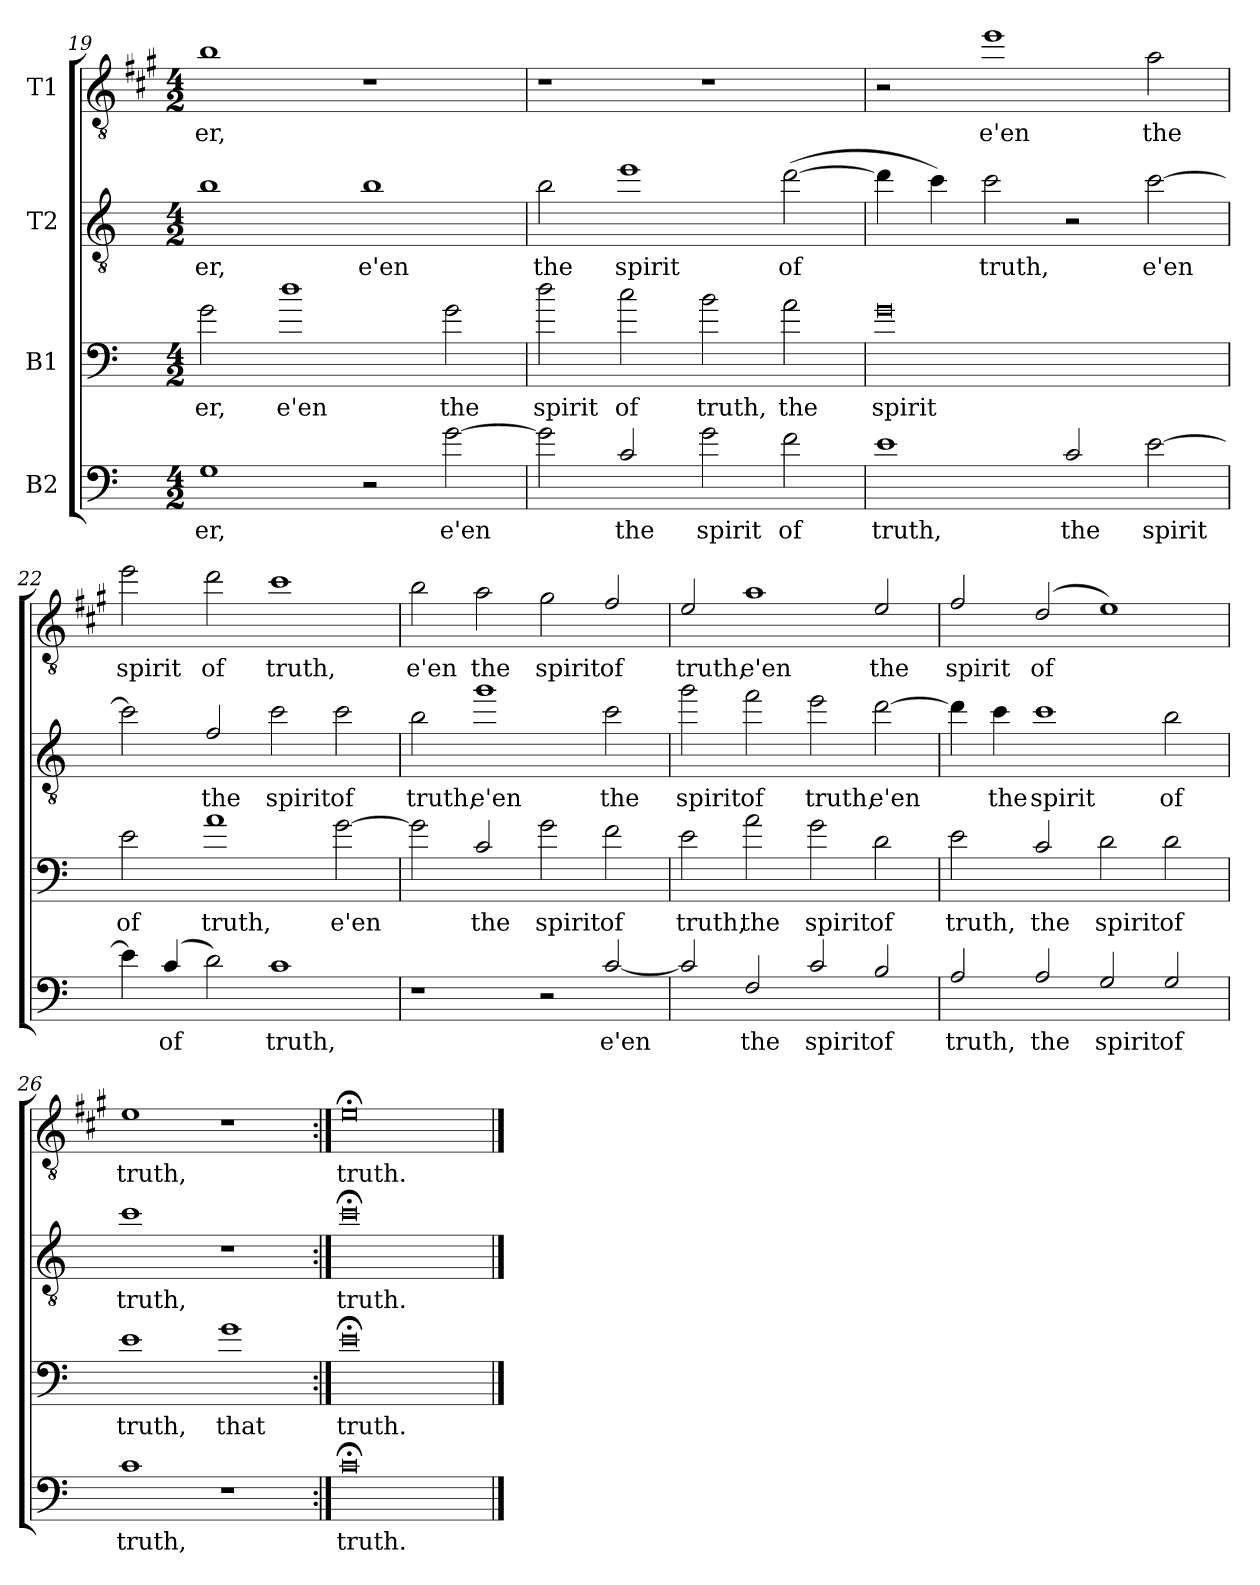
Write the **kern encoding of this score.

**kern	**text	**kern	**text	**kern	**text	**kern	**text
*part4	*part4	*part3	*part3	*part2	*part2	*part1	*part1
*staff4	*staff4	*staff3	*staff3	*staff2	*staff2	*staff1	*staff1
*I"B2	*	*I"B1	*	*I"T2	*	*I"T1	*
!!LO:LB:g=z
*clefF4	*	*clefF4	*	*clefGv2	*	*clefGv2	*
*ITrd12c21	*	*ITrd8c14	*	*ITrd8c14	*	*ITrd5c9	*
*k[]	*	*k[]	*	*k[]	*	*k[]	*
*M4/2	*	*M4/2	*	*M4/2	*	*M4/2	*
=19	=19	=19	=19	=19	=19	=19	=19
!	!LO:LY:b	!	!LO:LY:b	!	!LO:LY:b	!	!LO:LY:b
1GG	­er,	2G\	­er,	1B	­er,	1d	-er,
!	!	!	!LO:LY:b	!	!	!	!
.	.	1d	e'en	.	.	.	.
!	!	!	!	!	!LO:LY:b	!	!
2r	.	.	.	1B	e'en	1r	.
!	!LO:LY:b	!	!LO:LY:b	!	!	!	!
[2G\	e'en	2G\	the	.	.	.	.
=20	=20	=20	=20	=20	=20	=20	=20
!	!	!	!LO:LY:b	!	!LO:LY:b	!	!
2G\]	.	2d\	spirit	2B\	the	1r	.
!	!LO:LY:b	!	!LO:LY:b	!	!LO:LY:b	!	!
2C/	the	2c\	of	1e	spirit	.	.
!	!LO:LY:b	!	!LO:LY:b	!	!	!	!
2G\	spirit	2B\	truth,	.	.	1r	.
!	!LO:LY:b	!	!LO:LY:b	!	!LO:LY:b	!	!
2F\	of	2A\	the	(>[2d\	of	.	.
=21	=21	=21	=21	=21	=21	=21	=21
!	!LO:LY:b	!	!LO:LY:b	!	!	!	!
1E	truth,	0G	spirit	4d\]	.	2r	.
.	.	.	.	4c\)	.	.	.
!	!	!	!	!	!LO:LY:b	!	!LO:LY:b
.	.	.	.	2c\	truth,	1g	e'en
!	!LO:LY:b	!	!	!	!	!	!
2C/	the	.	.	2r	.	.	.
!	!LO:LY:b	!	!	!	!LO:LY:b	!	!LO:LY:b
[2E\	spirit	.	.	[2c\	e'en	2c\	the
=22	=22	=22	=22	=22	=22	=22	=22
!	!	!	!LO:LY:b	!	!	!	!LO:LY:b
4E\]	.	2E\	of	2c\]	.	2g\	spirit
!	!LO:LY:b	!	!	!	!	!	!
(>4C/	of	.	.	.	.	.	.
!	!	!	!LO:LY:b	!	!LO:LY:b	!	!LO:LY:b
2D\)	.	1A	truth,	2F/	the	2f\	of
!	!LO:LY:b	!	!	!	!LO:LY:b	!	!LO:LY:b
1C	truth,	.	.	2c\	spirit	1e	truth,
!	!	!	!LO:LY:b	!	!LO:LY:b	!	!
.	.	[2G\	e'en	2c\	of	.	.
!!LO:LB:g=z
=23	=23	=23	=23	=23	=23	=23	=23
!	!	!	!	!	!LO:LY:b	!	!LO:LY:b
1r	.	2G\]	.	2B\	truth,	2d\	e'en
!	!	!	!LO:LY:b	!	!LO:LY:b	!	!LO:LY:b
.	.	2C/	the	1g	e'en	2c\	the
!	!	!	!LO:LY:b	!	!	!	!LO:LY:b
2r	.	2G\	spirit	.	.	2B\	spirit
!	!LO:LY:b	!	!LO:LY:b	!	!LO:LY:b	!	!LO:LY:b
[2C/	e'en	2F\	of	2c\	the	2A/	of
=24	=24	=24	=24	=24	=24	=24	=24
!	!	!	!LO:LY:b	!	!LO:LY:b	!	!LO:LY:b
2C/]	.	2E\	truth,	2g\	spirit	2G/	truth,
!	!LO:LY:b	!	!LO:LY:b	!	!LO:LY:b	!	!LO:LY:b
2FF/	the	2A\	the	2f\	of	1c	e'en
!	!LO:LY:b	!	!LO:LY:b	!	!LO:LY:b	!	!
2C/	spirit	2G\	spirit	2e\	truth,	.	.
!	!LO:LY:b	!	!LO:LY:b	!	!LO:LY:b	!	!LO:LY:b
2BB/	of	2D\	of	[2d\	e'en	2G/	the
=25	=25	=25	=25	=25	=25	=25	=25
!	!LO:LY:b	!	!LO:LY:b	!	!	!	!LO:LY:b
2AA/	truth,	2E\	truth,	4d\]	.	2A/	spirit
!	!	!	!	!	!LO:LY:b	!	!
.	.	.	.	4c\	the	.	.
!	!LO:LY:b	!	!LO:LY:b	!	!LO:LY:b	!	!LO:LY:b
2AA/	the	2C/	the	1c	spirit	(<2F/	of
!	!LO:LY:b	!	!LO:LY:b	!	!	!	!
2GG/	spirit	2D\	spirit	.	.	1G)	.
!	!LO:LY:b	!	!LO:LY:b	!	!LO:LY:b	!	!
2GG/	of	2D\	of	2B\	of	.	.
=26	=26	=26	=26	=26	=26	=26	=26
!	!LO:LY:b	!	!LO:LY:b	!	!LO:LY:b	!	!LO:LY:b
1C	truth,	1E	truth,	1c	truth,	1G	truth,
!	!	!	!LO:LY:b	!	!	!	!
1r	.	1G	that	1r	.	1r	.
=27:|!	=27:|!	=27:|!	=27:|!	=27:|!	=27:|!	=27:|!	=27:|!
!	!LO:LY:b	!	!LO:LY:b	!	!LO:LY:b	!	!LO:LY:b
0C;<	truth.	0E;<	truth.	0c;<	truth.	0G;<	truth.
==	==	==	==	==	==	==	==
*-	*-	*-	*-	*-	*-	*-	*-
